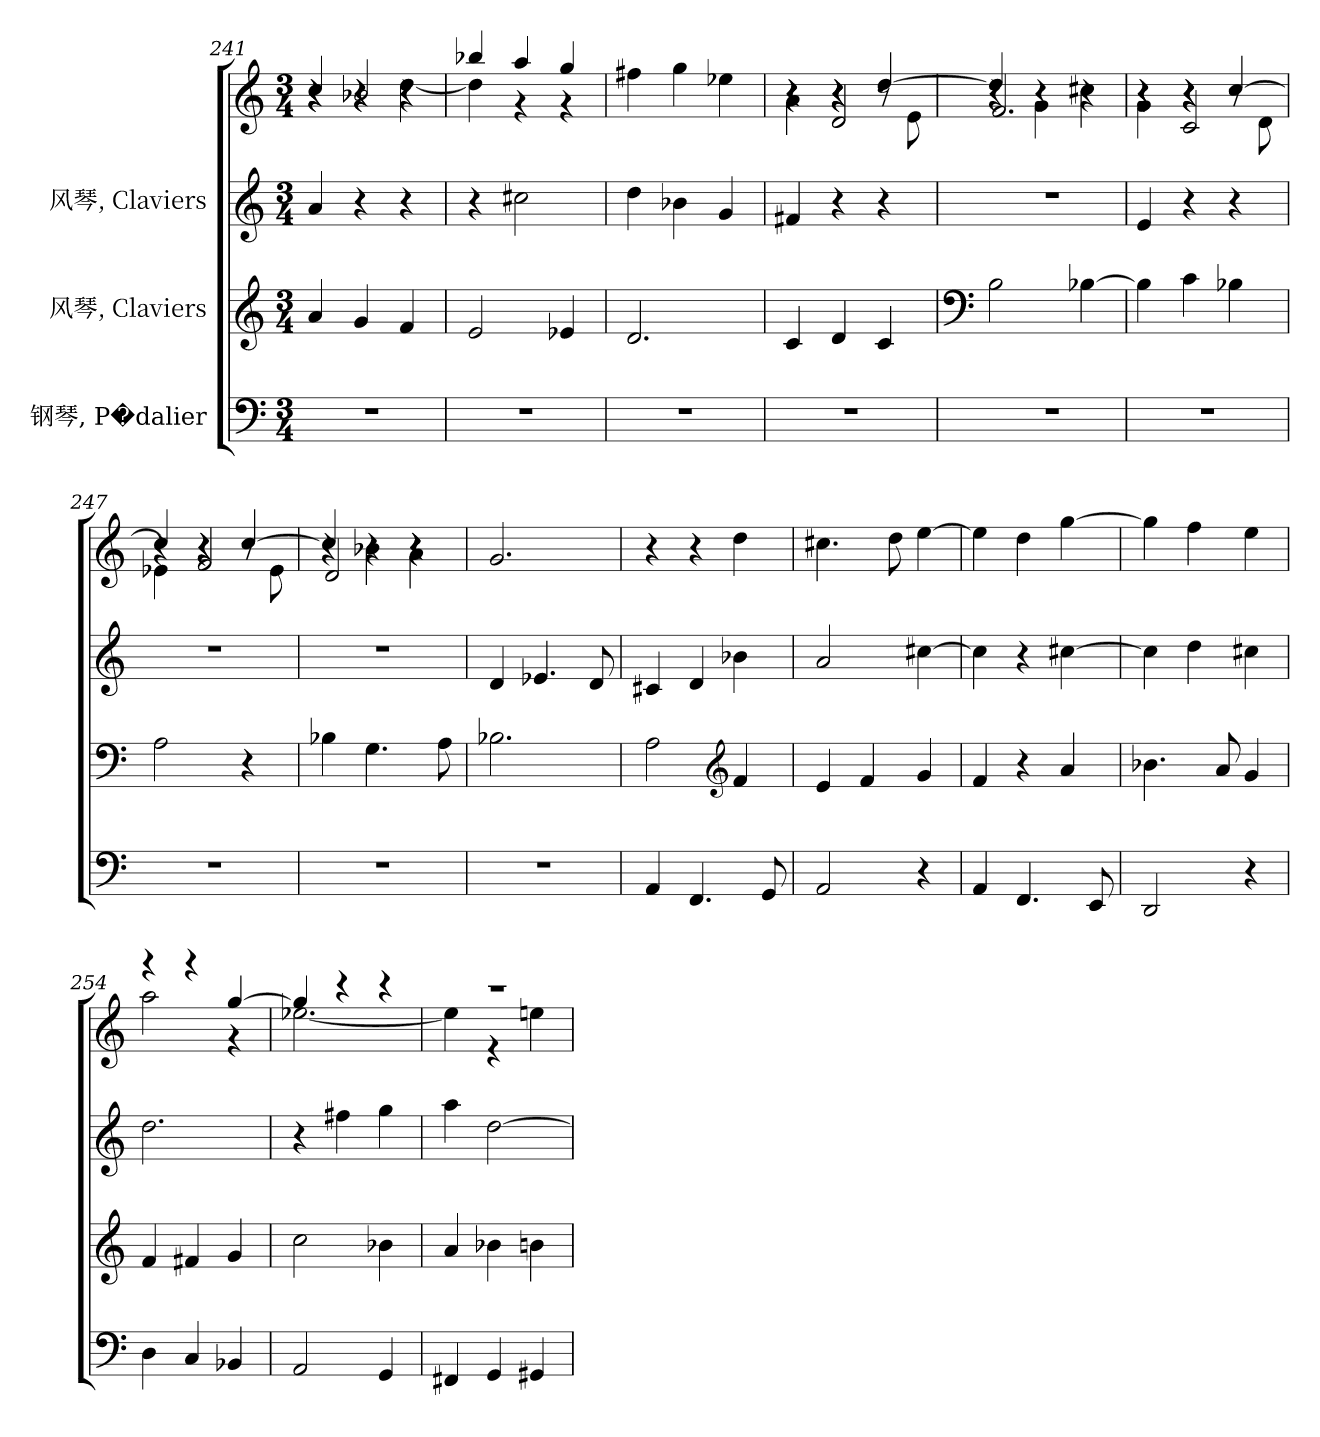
**kern	**kern	**kern	**kern
*part3	*part2	*part1	*part1
*staff4	*staff3	*staff2	*staff1
*I"钢琴, P�dalier	*I"风琴, Claviers	*I"风琴, Claviers	*
*clefF4	*clefG2	*clefG2	*clefG2
*k[]	*k[]	*k[]	*k[]
*M3/4	*M3/4	*M3/4	*M3/4
=241	=241	=241	=241
*	*	*	*^
*	*	*	*	*^
2.r	4a/	4a/	4cc/	4r	4r
.	4g/	4r	4r	4r	2b-X/
.	4f/	4r	4r	[4dd\	.
*	*	*	*	*v	*v
=242	=242	=242	=242	=242
2.r	2e/	4r	4bb-X/	4dd\]
.	.	2cc#X\	4aa/	4r
.	4e-X/	.	4gg/	4r
*	*	*	*v	*v
=243	=243	=243	=243
2.r	2.d/	4dd\	4ff#X\
.	.	4b-X\	4gg\
.	.	4g/	4ee-X\
!!LO:LB:g=z
=244	=244	=244	=244
*	*	*	*^
*	*	*	*	*^
2.r	4c/	4f#X/	4r	4a\	4r
.	4d/	4r	4r	4r	2d/
.	4c/	4r	[4dd/	8r	.
.	.	.	.	8e\	.
=245	=245	=245	=245	=245	=245
*	*clefF4	*	*	*	*
2.r	2B\	2.r	4dd/]	4r	2.f/
.	.	.	4r	4g\	.
.	[4B-X\	.	4r	4cc#X\	.
=246	=246	=246	=246	=246	=246
2.r	4B-\]	4e/	4r	4g\	4r
.	4c\	4r	4r	4r	2c/
.	4B-X\	4r	[4cc/	8r	.
.	.	.	.	8d\	.
=247	=247	=247	=247	=247	=247
2.r	2A\	2.r	4cc/]	4e-X\	4r
.	.	.	4r	4r	2f/
.	4r	.	[4cc/	8r	.
.	.	.	.	8e-\	.
=248	=248	=248	=248	=248	=248
2.r	4B-X\	2.r	4cc/]	4r	2d/
.	4.G\	.	4r	4b-X\	.
.	.	.	4r	4a\	4r
.	8A\	.	.	.	.
*	*	*	*v	*v	*v
=249	=249	=249	=249
2.r	2.B-X\	4d/	2.g/
.	.	4.e-X/	.
.	.	8d/	.
=250	=250	=250	=250
4AA/	2A\	4c#X/	4r
4.FF/	.	4d/	4r
*	*clefG2	*	*
.	4f/	4b-X\	4dd\
8GG/	.	.	.
!!LO:LB:g=z
=251	=251	=251	=251
2AA/	4e/	2a/	4.cc#X\
.	4f/	.	.
.	.	.	8dd\
4r	4g/	[4cc#X\	[4ee\
=252	=252	=252	=252
4AA/	4f/	4cc#\]	4ee\]
4.FF/	4r	4r	4dd\
.	4a/	[4cc#X\	[4gg\
8EE/	.	.	.
=253	=253	=253	=253
2DD/	4.b-X\	4cc#\]	4gg\]
.	.	4dd\	4ff\
.	8a/	.	.
4r	4g/	4cc#X\	4ee\
=254	=254	=254	=254
*	*	*	*^
4D\	4f/	2.dd\	4r	2aa\
4C/	4f#X/	.	4r	.
4BB-X/	4g/	.	[4gg/	4r
=255	=255	=255	=255	=255
2AA/	2cc\	4r	4gg/]	[2.ee-X\
.	.	4ff#X\	4r	.
4GG/	4b-X\	4gg\	4r	.
=256	=256	=256	=256	=256
4FF#X/	4a/	4aa\	2.r	4ee-\]
4GG/	4b-X\	[2dd\	.	4r
4GG#X/	4bn\	.	.	4een\
*	*	*	*v	*v
=	=	=	=
*-	*-	*-	*-
